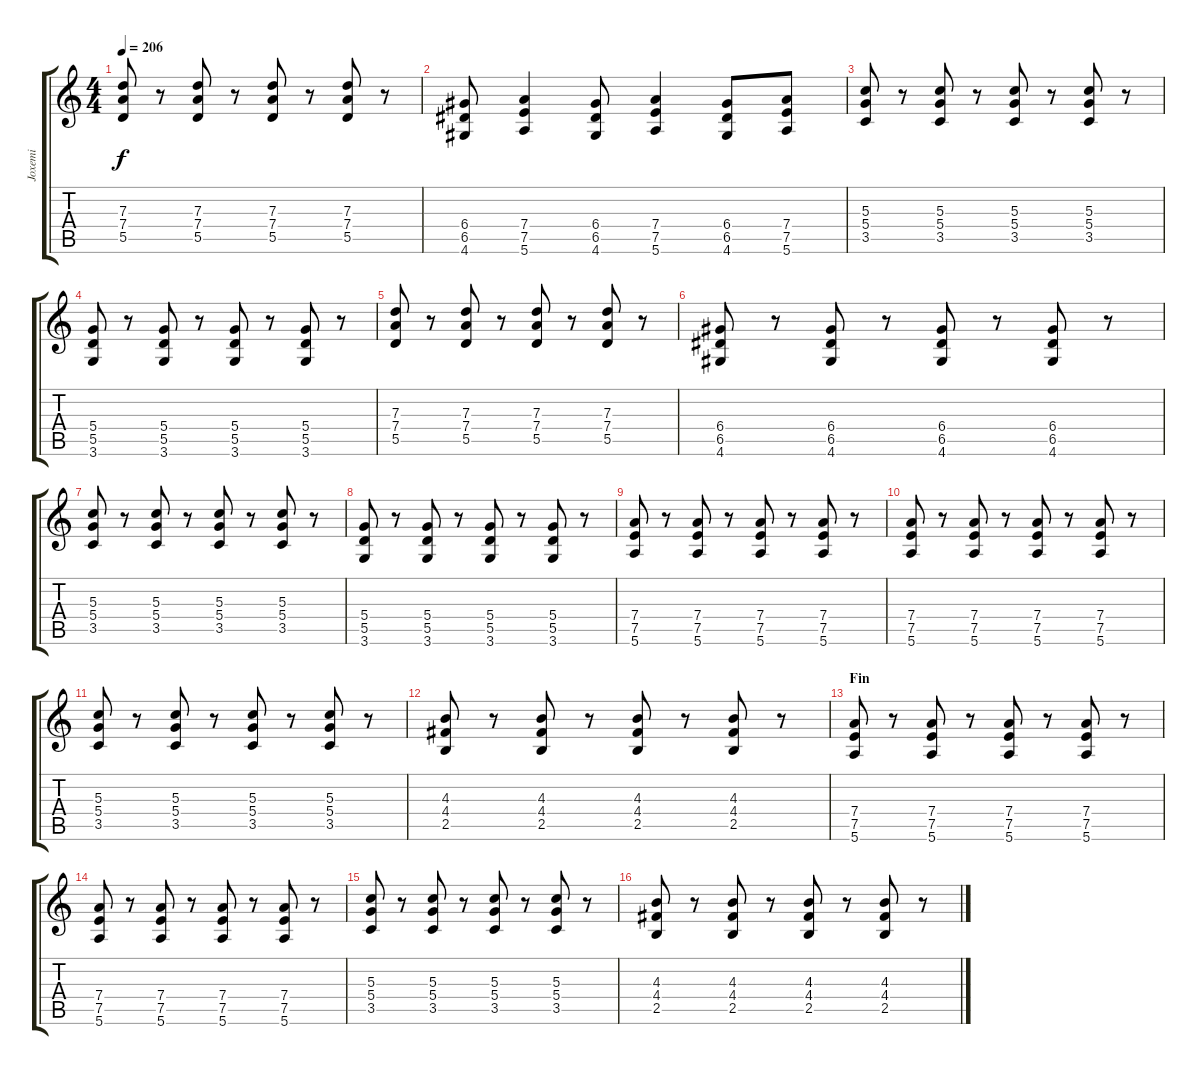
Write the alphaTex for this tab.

\track ("Joxemi" "Joxemi") {instrument distortionguitar}
\staff {score tabs}
\tuning (E4 B3 G3 D3 A2 E2) {hide}
\ts (4 4)
\tempo 206
\clef g2
\ks c
(7.3 7.4 5.5).8{dy f} r.8 (7.3 7.4 5.5).8 r.8 (7.3 7.4 5.5).8 r.8 (7.3 7.4 5.5).8 r.8 |
(6.4 6.5 4.6).8 (7.4 7.5 5.6).4 (6.4 6.5 4.6).8 (7.4 7.5 5.6).4 (6.4 6.5 4.6).8 (7.4 7.5 5.6).8 |
(5.3 5.4 3.5).8{instrument distortionguitar} r.8 (5.3 5.4 3.5).8 r.8 (5.3 5.4 3.5).8 r.8 (5.3 5.4 3.5).8 r.8 |
(5.4 5.5 3.6).8 r.8 (5.4 5.5 3.6).8 r.8 (5.4 5.5 3.6).8 r.8 (5.4 5.5 3.6).8 r.8 |
(7.3 7.4 5.5).8 r.8 (7.3 7.4 5.5).8 r.8 (7.3 7.4 5.5).8 r.8 (7.3 7.4 5.5).8 r.8 |
(6.4 6.5 4.6).8 r.8 (6.4 6.5 4.6).8 r.8 (6.4 6.5 4.6).8 r.8 (6.4 6.5 4.6).8 r.8 |
(5.3 5.4 3.5).8{instrument distortionguitar} r.8 (5.3 5.4 3.5).8 r.8 (5.3 5.4 3.5).8 r.8 (5.3 5.4 3.5).8 r.8 |
(5.4 5.5 3.6).8 r.8 (5.4 5.5 3.6).8 r.8 (5.4 5.5 3.6).8 r.8 (5.4 5.5 3.6).8 r.8 |
(7.4 7.5 5.6).8 r.8 (7.4 7.5 5.6).8 r.8 (7.4 7.5 5.6).8 r.8 (7.4 7.5 5.6).8 r.8 |
(7.4 7.5 5.6).8 r.8 (7.4 7.5 5.6).8 r.8 (7.4 7.5 5.6).8 r.8 (7.4 7.5 5.6).8 r.8 |
(5.3 5.4 3.5).8 r.8 (5.3 5.4 3.5).8 r.8 (5.3 5.4 3.5).8 r.8 (5.3 5.4 3.5).8 r.8 |
(4.3 4.4 2.5).8 r.8 (4.3 4.4 2.5).8 r.8 (4.3 4.4 2.5).8 r.8 (4.3 4.4 2.5).8 r.8 |
\section ("" "Fin")
(7.4 7.5 5.6).8 r.8 (7.4 7.5 5.6).8 r.8 (7.4 7.5 5.6).8 r.8 (7.4 7.5 5.6).8 r.8 |
(7.4 7.5 5.6).8 r.8 (7.4 7.5 5.6).8 r.8 (7.4 7.5 5.6).8 r.8 (7.4 7.5 5.6).8 r.8 |
(5.3 5.4 3.5).8 r.8 (5.3 5.4 3.5).8 r.8 (5.3 5.4 3.5).8 r.8 (5.3 5.4 3.5).8 r.8 |
(4.3 4.4 2.5).8 r.8 (4.3 4.4 2.5).8 r.8 (4.3 4.4 2.5).8 r.8 (4.3 4.4 2.5).8 r.8
